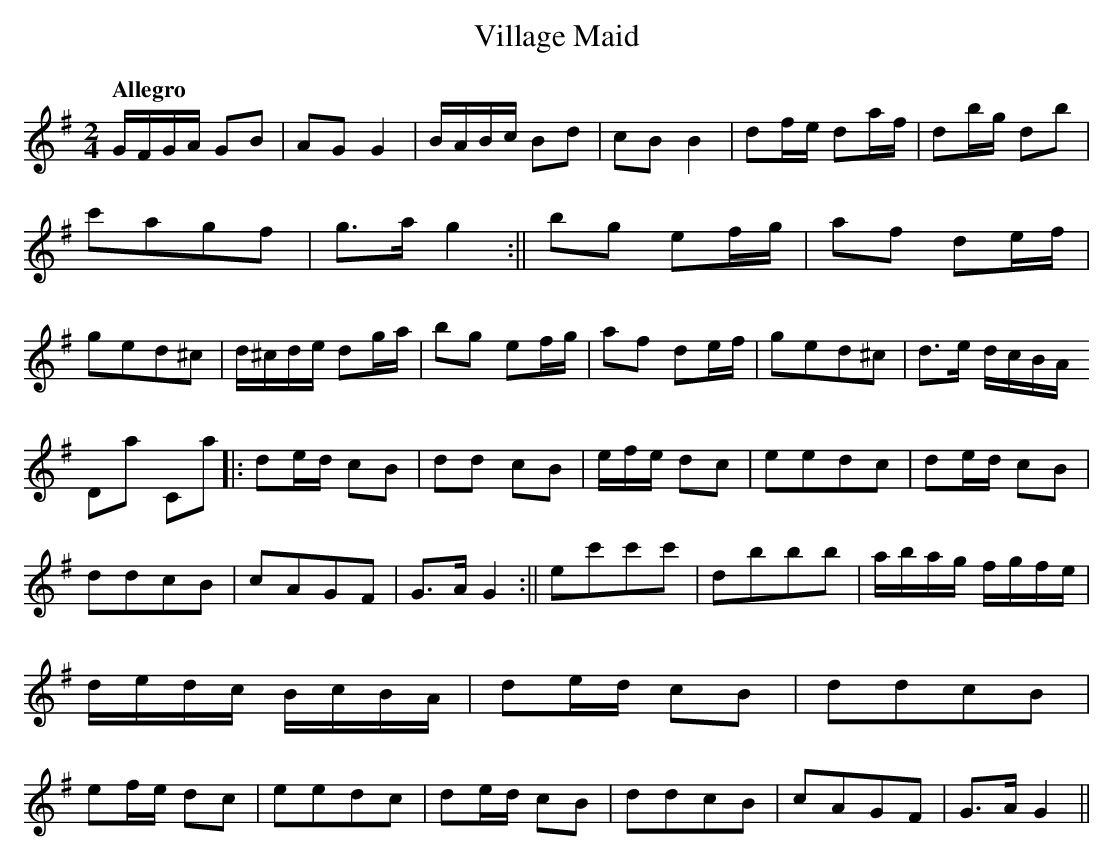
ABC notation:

X:1
T:Village Maid
M:2/4
L:1/8
Q:"Allegro"
K:G
G/F/G/A/ GB|AG G2|B/A/B/c/ Bd|cB B2|
df/e/ da/f/|db/g/ db|c'agf|g>a g2!Fine!:||
bg ef/g/|af de/f/|ged^c|d/^c/d/e/ dg/a/|
bg ef/g/|af de/f/|ged^c|d>e d/c/B/A/!Da Capo!||
|:de/d/ cB|dd cB|e/f/e/ dc|eedc|
de/d/ cB|ddcB|cAGF|G>A G2:||
ec'c'c'|dbbb|a/b/a/g/ f/g/f/e/|d/e/d/c/ B/c/B/A/|
de/d/ cB|ddcB|ef/e/ dc|eedc|
de/d/ cB|ddcB|cAGF|G>A G2||
